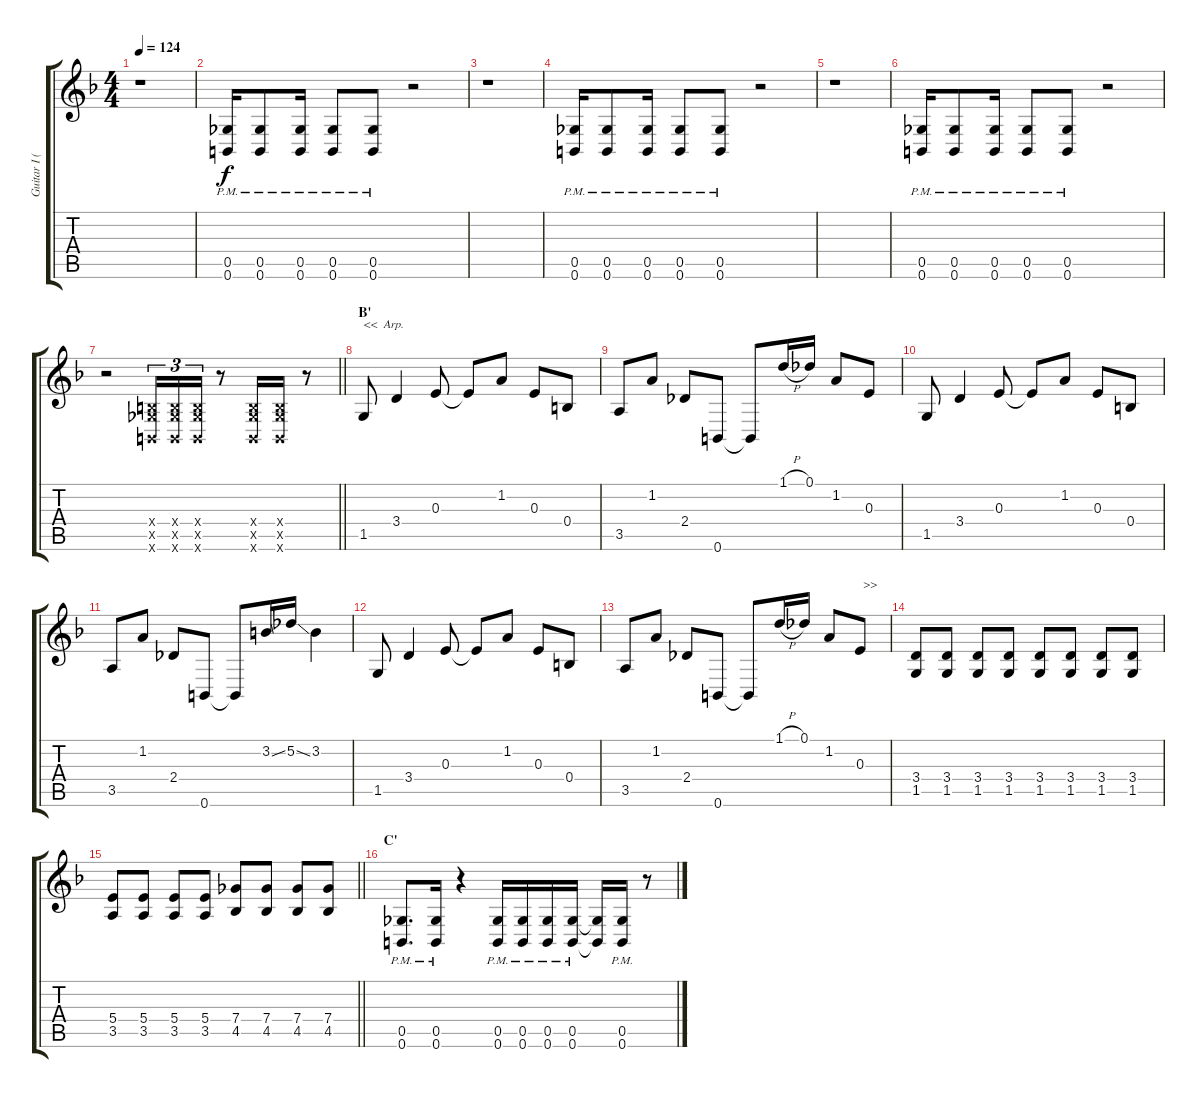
\track ("Guitar I (Sakito)" "Guitar I (") {instrument distortionguitar}
\staff {score tabs}
\tuning (Db4 Ab3 E3 B2 Gb2 B1) {hide}
\ts (4 4)
\tempo 124
\clef g2
\ks f
r.1{dy f} |
(0.5{pm} 0.6{pm}).16 (0.5{pm} 0.6{pm}).8 (0.5{pm} 0.6{pm}).16 (0.5{pm} 0.6{pm}).8 (0.5{pm} 0.6{pm}).8 r.2 |
r.1 |
(0.5{pm} 0.6{pm}).16 (0.5{pm} 0.6{pm}).8 (0.5{pm} 0.6{pm}).16 (0.5{pm} 0.6{pm}).8 (0.5{pm} 0.6{pm}).8 r.2 |
r.1 |
(0.5{pm} 0.6{pm}).16 (0.5{pm} 0.6{pm}).8 (0.5{pm} 0.6{pm}).16 (0.5{pm} 0.6{pm}).8 (0.5{pm} 0.6{pm}).8 r.2 |
\barLineRight lightlight
r.2 (0.4{x} 0.5{x} 0.6{x}).16{tu (3 2)} (0.4{x} 0.5{x} 0.6{x}).16{tu (3 2)} (0.4{x} 0.5{x} 0.6{x}).16{tu (3 2)} r.8 (0.4{x} 0.5{x} 0.6{x}).16 (0.4{x} 0.5{x} 0.6{x}).16 r.8 |
\section ("" "B'")
1.5.8{txt "<<  Arp."} 3.4.4 0.3.8 0.3{t}.8 1.2.8 0.3.8 0.4.8 |
3.5.8 1.2.8 2.4.8 0.6.8 0.6{t}.8 1.1{h}.16 0.1.16 1.2.8 0.3.8 |
1.5.8 3.4.4 0.3.8 0.3{t}.8 1.2.8 0.3.8 0.4.8 |
3.5.8 1.2.8 2.4.8 0.6.8 0.6{t}.8 3.2{ss}.16 5.2{ss}.16 3.2.4 |
1.5.8 3.4.4 0.3.8 0.3{t}.8 1.2.8 0.3.8 0.4.8 |
3.5.8 1.2.8 2.4.8 0.6.8 0.6{t}.8 1.1{h}.16 0.1.16 1.2.8 0.3.8{txt " >>"} |
(3.4 1.5).8 (3.4 1.5).8 (3.4 1.5).8 (3.4 1.5).8 (3.4 1.5).8 (3.4 1.5).8 (3.4 1.5).8 (3.4 1.5).8 |
\barLineRight lightlight
(5.4 3.5).8 (5.4 3.5).8 (5.4 3.5).8 (5.4 3.5).8 (7.4 4.5).8 (7.4 4.5).8 (7.4 4.5).8 (7.4 4.5).8 |
\section ("" "C'")
(0.5{pm} 0.6{pm}).8{d} (0.5{pm} 0.6{pm}).16 r.4 (0.5{pm} 0.6{pm}).16 (0.5{pm} 0.6{pm}).16 (0.5{pm} 0.6{pm}).16 (0.5{pm} 0.6{pm}).16 (0.5{t} 0.6{t}).16 (0.5{pm} 0.6{pm}).16 r.8
